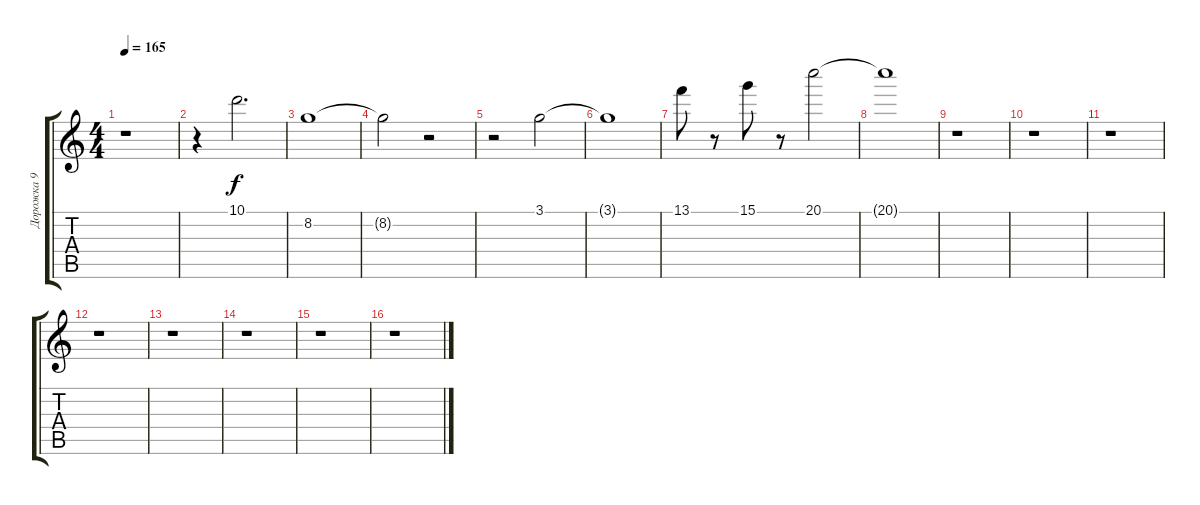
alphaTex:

\track ("Дорожка 9" "Дорожка 9") {instrument overdrivenguitar}
\staff {score tabs}
\tuning (E4 B3 G3 D3 A2 E2) {hide}
\ts (4 4)
\tempo 165
\clef g2
\ks c
r.1{dy f} |
r.4 10.1.2{d} |
8.2.1 |
8.2{t}.2 r.2 |
r.2 3.1.2 |
3.1{t}.1 |
13.1.8 r.8 15.1.8 r.8 20.1.2 |
20.1{t}.1 |
r.1 |
r.1 |
r.1 |
r.1 |
r.1 |
r.1 |
r.1 |
r.1
